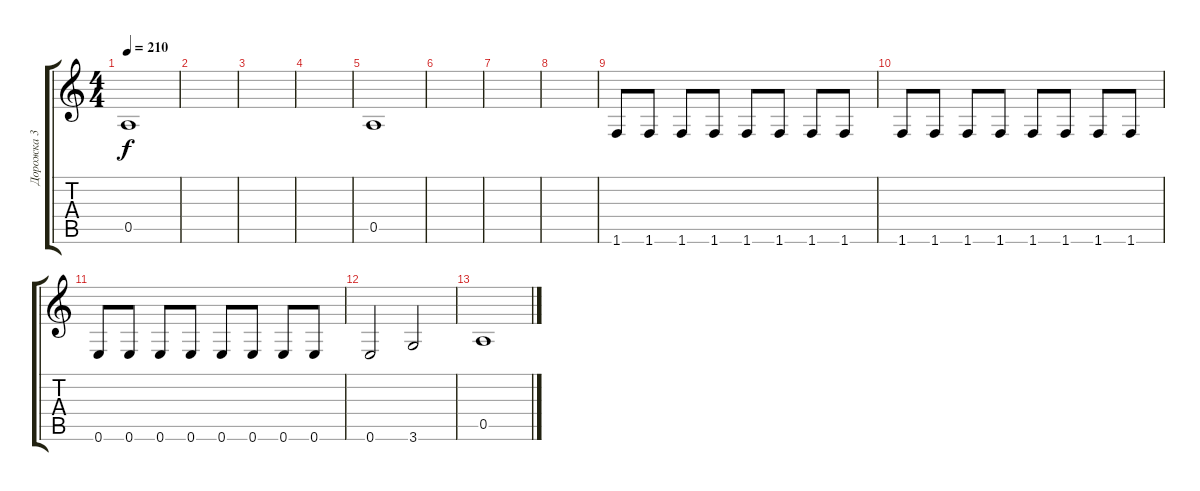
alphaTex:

\track ("Дорожка 3" "Дорожка 3") {instrument electricbasspick}
\staff {score tabs}
\tuning (E4 B3 G3 D3 A2 E2) {hide}
\ts (4 4)
\tempo 210
\clef g2
\ks c
0.5.1{dy f} |
|
|
|
0.5.1 |
|
|
|
1.6.8 1.6.8 1.6.8 1.6.8 1.6.8 1.6.8 1.6.8 1.6.8 |
1.6.8 1.6.8 1.6.8 1.6.8 1.6.8 1.6.8 1.6.8 1.6.8 |
0.6.8 0.6.8 0.6.8 0.6.8 0.6.8 0.6.8 0.6.8 0.6.8 |
0.6.2 3.6.2 |
0.5.1
